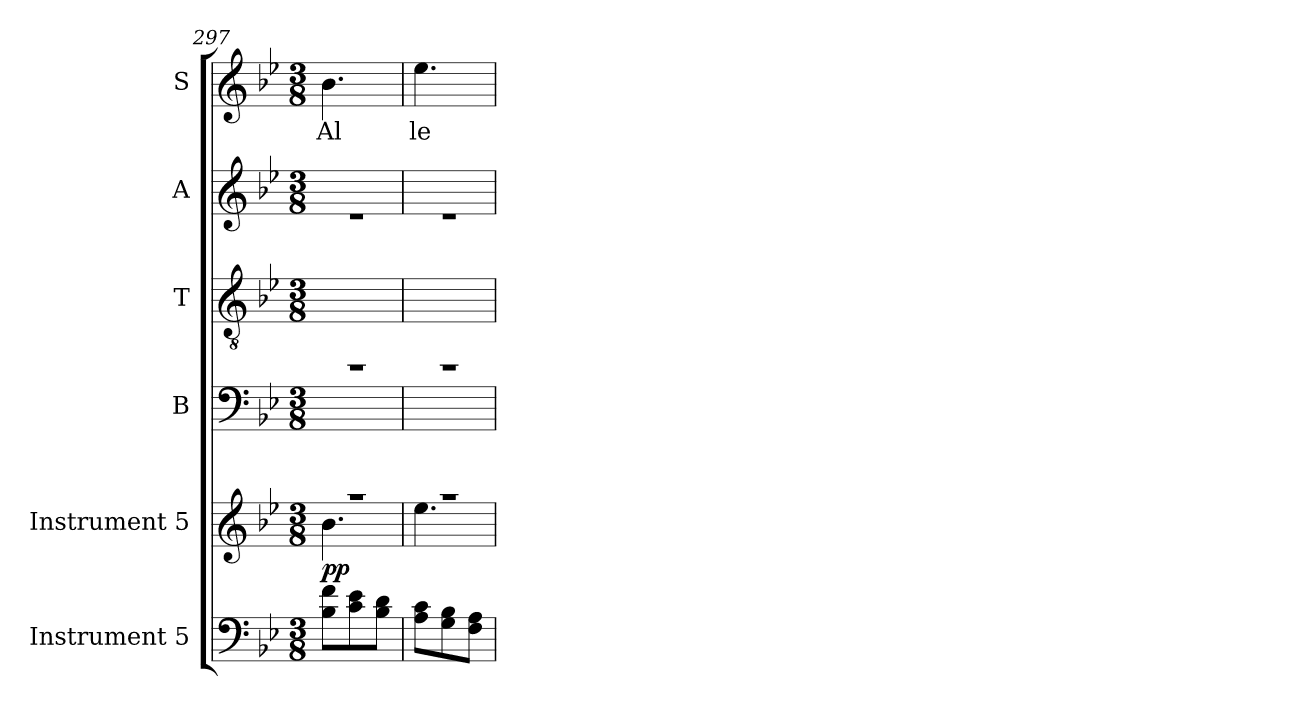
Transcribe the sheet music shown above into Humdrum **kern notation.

**kern	**dynam	**kern	**kern	**kern	**kern	**kern	**text
*part6	*part6	*part5	*part4	*part3	*part2	*part1	*part1
*staff6	*staff6	*staff5	*staff4	*staff3	*staff2	*staff1	*staff1
*I"Instrument 5	*	*I"Instrument 5	*I"B	*I"T	*I"A	*I"S	*
*	*	*	*I'B	*I'T	*I'A	*I'S	*
*clefF4	*	*clefG2	*clefF4	*clefGv2	*clefG2	*clefG2	*
*k[b-e-]	*	*k[b-e-]	*k[b-e-]	*k[b-e-]	*k[b-e-]	*k[b-e-]	*
*B-:	*	*B-:	*B-:	*B-:	*B-:	*B-:	*
*M3/8	*	*M3/8	*M3/8	*M3/8	*M3/8	*M3/8	*
=297	=297	=297	=297	=297	=297	=297	=297
!	!LO:DY:b	!	!	!	!	!	!LO:LY:b:cj
!	!LO:DY:n=1:a	!	!	!	!	!	!
8f\ 8B-\L	p p	4.b-\	4.rBBBB	4.rEE	4.re	4.b-\	Al
8c\ 8e-\	.	.	.	.	.	.	.
8B-\ 8d\J	.	.	.	.	.	.	.
=298	=298	=298	=298	=298	=298	=298	=298
!	!	!	!	!	!	!	!LO:LY:b:cj
8A\ 8c\L	.	4.ee-\	4.rBBBB	4.rEE	4.re	4.ee-\	le
8G\ 8B-\	.	.	.	.	.	.	.
8F\ 8A\J	.	.	.	.	.	.	.
=	=	=	=	=	=	=	=
*-	*-	*-	*-	*-	*-	*-	*-
